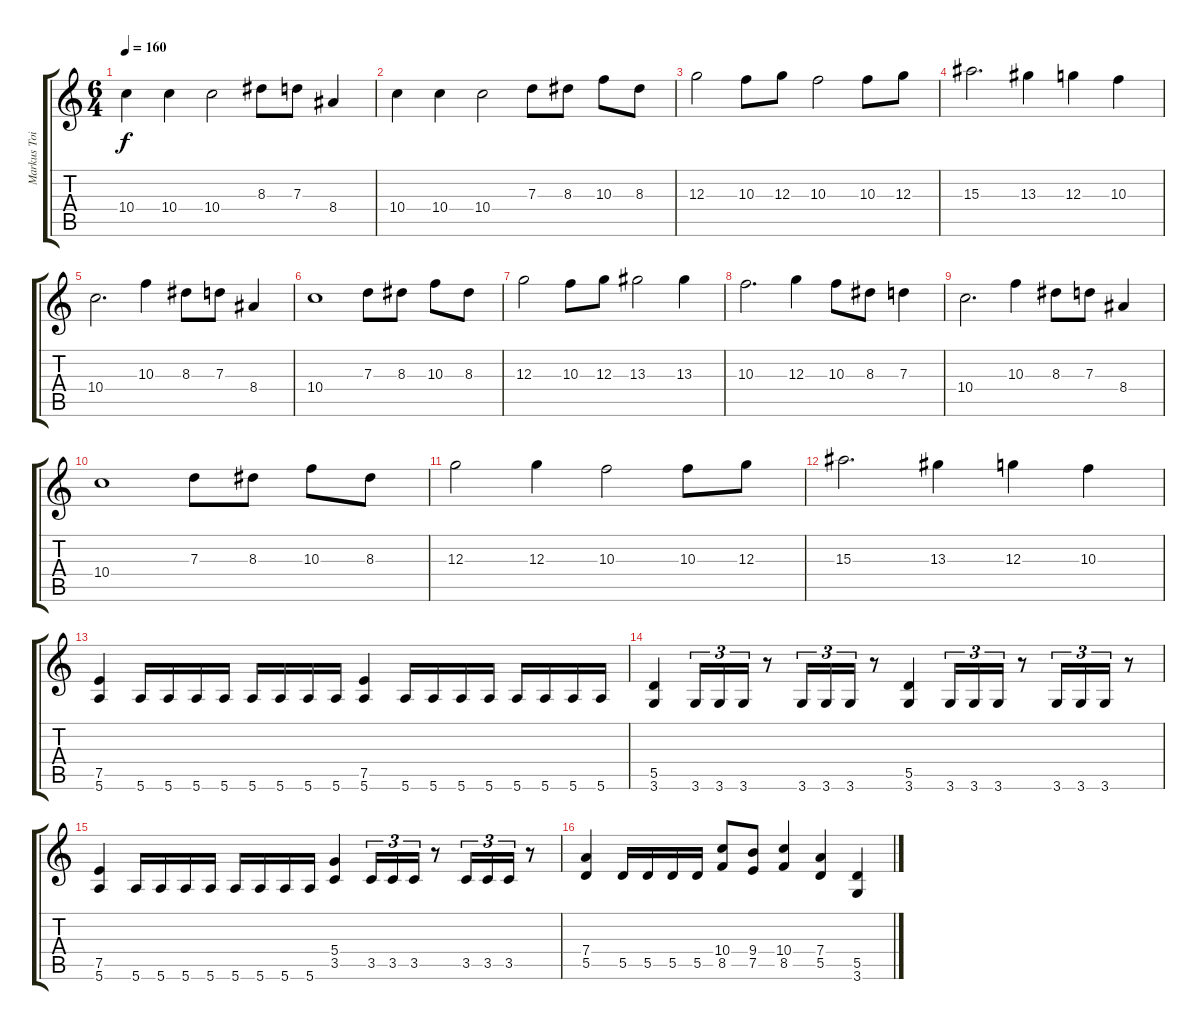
\track ("Markus Toivonen" "Markus Toi") {instrument overdrivenguitar}
\staff {score tabs}
\tuning (E4 B3 G3 D3 A2 E2) {hide}
\ts (6 4)
\tempo 160
\clef g2
\ks c
10.4.4{dy f} 10.4.4 10.4.2 8.3.8 7.3.8 8.4.4 |
10.4.4 10.4.4 10.4.2 7.3.8 8.3.8 10.3.8 8.3.8 |
12.3.2 10.3.8 12.3.8 10.3.2 10.3.8 12.3.8 |
15.3.2{d} 13.3.4 12.3.4 10.3.4 |
10.4.2{d} 10.3.4 8.3.8 7.3.8 8.4.4 |
10.4.1 7.3.8 8.3.8 10.3.8 8.3.8 |
12.3.2 10.3.8 12.3.8 13.3.2 13.3.4 |
10.3.2{d} 12.3.4 10.3.8 8.3.8 7.3.4 |
10.4.2{d} 10.3.4 8.3.8 7.3.8 8.4.4 |
10.4.1 7.3.8 8.3.8 10.3.8 8.3.8 |
12.3.2 12.3.4 10.3.2 10.3.8 12.3.8 |
15.3.2{d} 13.3.4 12.3.4 10.3.4 |
(7.5 5.6).4 5.6.16 5.6.16 5.6.16 5.6.16 5.6.16 5.6.16 5.6.16 5.6.16 (7.5 5.6).4 5.6.16 5.6.16 5.6.16 5.6.16 5.6.16 5.6.16 5.6.16 5.6.16 |
(5.5 3.6).4 3.6.16{tu (3 2)} 3.6.16{tu (3 2)} 3.6.16{tu (3 2)} r.8 3.6.16{tu (3 2)} 3.6.16{tu (3 2)} 3.6.16{tu (3 2)} r.8 (5.5 3.6).4 3.6.16{tu (3 2)} 3.6.16{tu (3 2)} 3.6.16{tu (3 2)} r.8 3.6.16{tu (3 2)} 3.6.16{tu (3 2)} 3.6.16{tu (3 2)} r.8 |
(7.5 5.6).4 5.6.16 5.6.16 5.6.16 5.6.16 5.6.16 5.6.16 5.6.16 5.6.16 (5.4 3.5).4 3.5.16{tu (3 2)} 3.5.16{tu (3 2)} 3.5.16{tu (3 2)} r.8 3.5.16{tu (3 2)} 3.5.16{tu (3 2)} 3.5.16{tu (3 2)} r.8 |
(7.4 5.5).4 5.5.16 5.5.16 5.5.16 5.5.16 (10.4 8.5).8 (9.4 7.5).8 (10.4 8.5).4 (7.4 5.5).4 (5.5 3.6).4
